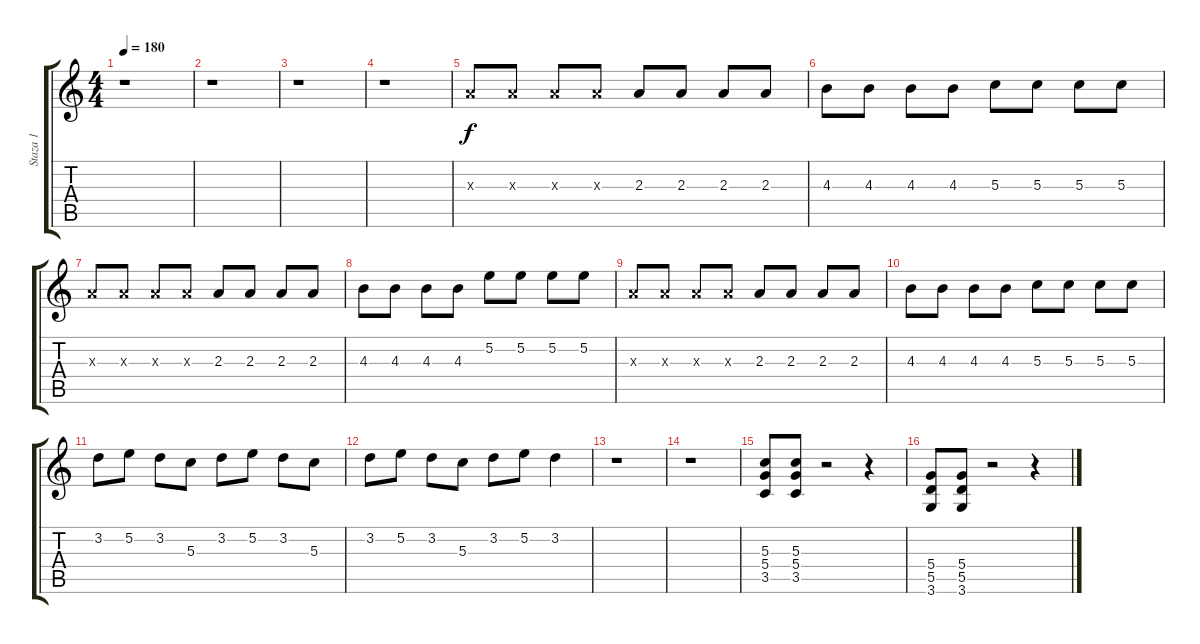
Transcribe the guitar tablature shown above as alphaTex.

\track ("Staza 1" "Staza 1") {instrument distortionguitar}
\staff {score tabs}
\tuning (E4 B3 G3 D3 A2 E2) {hide}
\ts (4 4)
\tempo 180
\clef g2
\ks c
r.1{dy f} |
r.1 |
r.1 |
r.1 |
2.3{x}.8 2.3{x}.8 2.3{x}.8 2.3{x}.8 2.3.8 2.3.8 2.3.8 2.3.8 |
4.3.8 4.3.8 4.3.8 4.3.8 5.3.8 5.3.8 5.3.8 5.3.8 |
2.3{x}.8 2.3{x}.8 2.3{x}.8 2.3{x}.8 2.3.8 2.3.8 2.3.8 2.3.8 |
4.3.8 4.3.8 4.3.8 4.3.8 5.2.8 5.2.8 5.2.8 5.2.8 |
2.3{x}.8 2.3{x}.8 2.3{x}.8 2.3{x}.8 2.3.8 2.3.8 2.3.8 2.3.8 |
4.3.8 4.3.8 4.3.8 4.3.8 5.3.8 5.3.8 5.3.8 5.3.8 |
3.2.8 5.2.8 3.2.8 5.3.8 3.2.8 5.2.8 3.2.8 5.3.8 |
3.2.8 5.2.8 3.2.8 5.3.8 3.2.8 5.2.8 3.2.4 |
r.1 |
r.1 |
(5.3 5.4 3.5).8 (5.3 5.4 3.5).8 r.2 r.4 |
(5.4 5.5 3.6).8 (5.4 5.5 3.6).8 r.2 r.4
